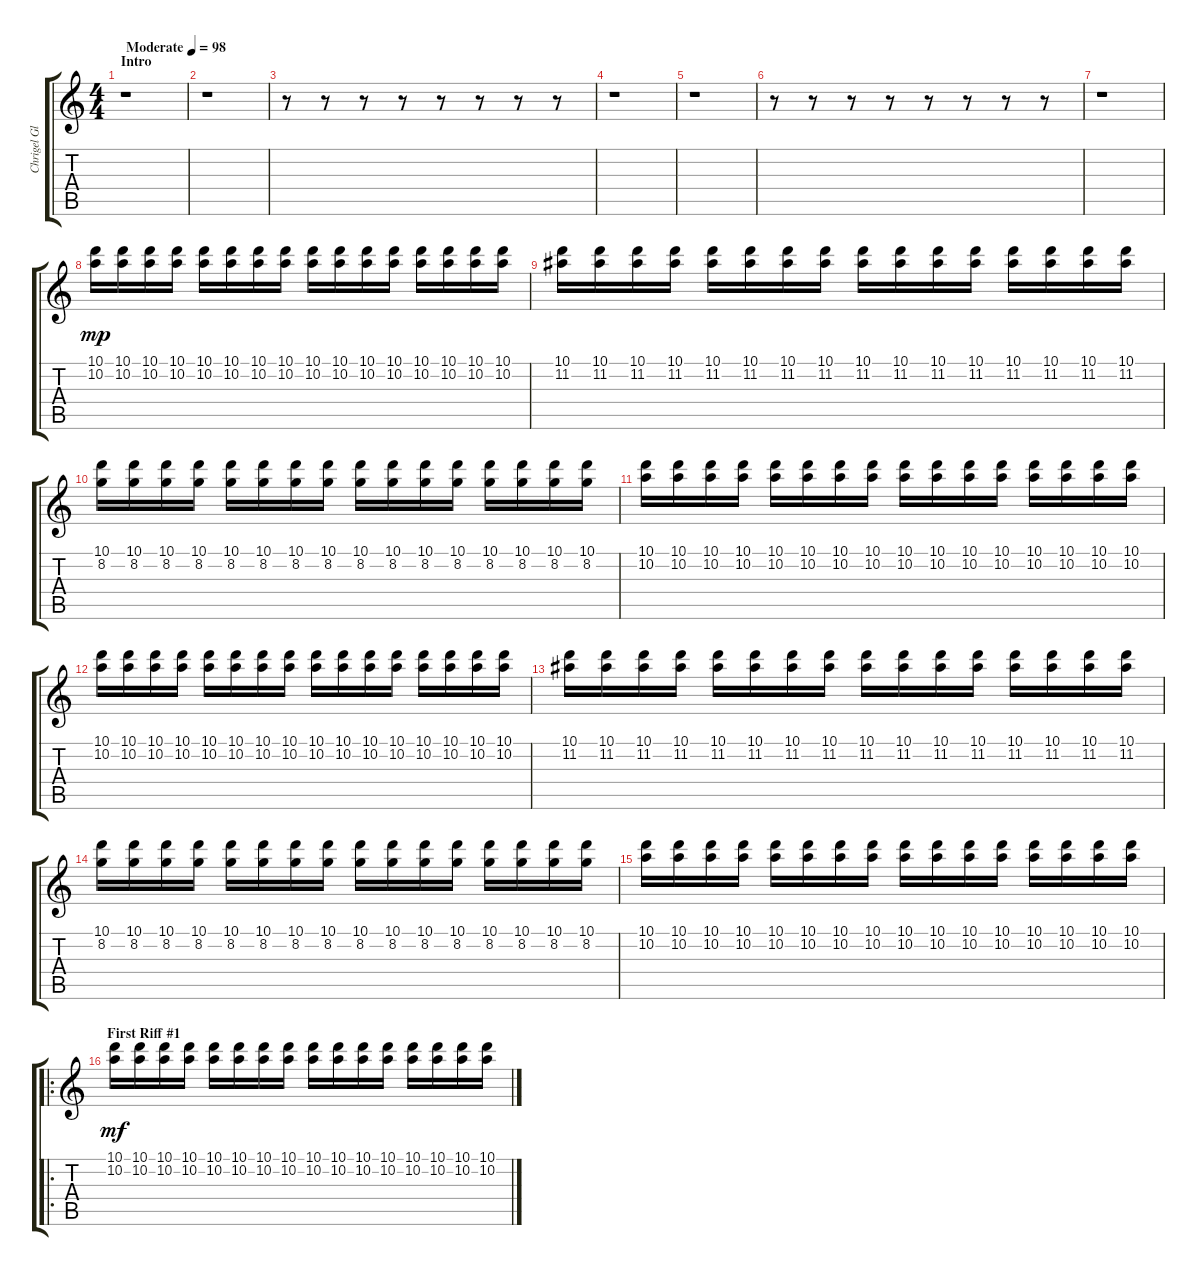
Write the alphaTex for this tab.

\track ("Chrigel Glanzmann (mandolin)" "Chrigel Gl") {instrument acousticguitarsteel}
\staff {score tabs}
\tuning (E4 B3 G3 D3 A2 D2) {hide}
\ts (4 4)
\section ("" "Intro")
\tempo (98 "Moderate")
\clef g2
\ks c
r.1{dy mp instrument acousticguitarsteel} |
r.1 |
r.8 r.8 r.8 r.8 r.8 r.8 r.8 r.8 |
r.1 |
r.1 |
r.8 r.8 r.8 r.8 r.8 r.8 r.8 r.8 |
r.1 |
(10.1 10.2).16 (10.1 10.2).16 (10.1 10.2).16 (10.1 10.2).16 (10.1 10.2).16 (10.1 10.2).16 (10.1 10.2).16 (10.1 10.2).16 (10.1 10.2).16 (10.1 10.2).16 (10.1 10.2).16 (10.1 10.2).16 (10.1 10.2).16 (10.1 10.2).16 (10.1 10.2).16 (10.1 10.2).16 |
(10.1 11.2).16 (10.1 11.2).16 (10.1 11.2).16 (10.1 11.2).16 (10.1 11.2).16 (10.1 11.2).16 (10.1 11.2).16 (10.1 11.2).16 (10.1 11.2).16 (10.1 11.2).16 (10.1 11.2).16 (10.1 11.2).16 (10.1 11.2).16 (10.1 11.2).16 (10.1 11.2).16 (10.1 11.2).16 |
(10.1 8.2).16 (10.1 8.2).16 (10.1 8.2).16 (10.1 8.2).16 (10.1 8.2).16 (10.1 8.2).16 (10.1 8.2).16 (10.1 8.2).16 (10.1 8.2).16 (10.1 8.2).16 (10.1 8.2).16 (10.1 8.2).16 (10.1 8.2).16 (10.1 8.2).16 (10.1 8.2).16 (10.1 8.2).16 |
(10.1 10.2).16 (10.1 10.2).16 (10.1 10.2).16 (10.1 10.2).16 (10.1 10.2).16 (10.1 10.2).16 (10.1 10.2).16 (10.1 10.2).16 (10.1 10.2).16 (10.1 10.2).16 (10.1 10.2).16 (10.1 10.2).16 (10.1 10.2).16 (10.1 10.2).16 (10.1 10.2).16 (10.1 10.2).16 |
(10.1 10.2).16 (10.1 10.2).16 (10.1 10.2).16 (10.1 10.2).16 (10.1 10.2).16 (10.1 10.2).16 (10.1 10.2).16 (10.1 10.2).16 (10.1 10.2).16 (10.1 10.2).16 (10.1 10.2).16 (10.1 10.2).16 (10.1 10.2).16 (10.1 10.2).16 (10.1 10.2).16 (10.1 10.2).16 |
(10.1 11.2).16 (10.1 11.2).16 (10.1 11.2).16 (10.1 11.2).16 (10.1 11.2).16 (10.1 11.2).16 (10.1 11.2).16 (10.1 11.2).16 (10.1 11.2).16 (10.1 11.2).16 (10.1 11.2).16 (10.1 11.2).16 (10.1 11.2).16 (10.1 11.2).16 (10.1 11.2).16 (10.1 11.2).16 |
(10.1 8.2).16 (10.1 8.2).16 (10.1 8.2).16 (10.1 8.2).16 (10.1 8.2).16 (10.1 8.2).16 (10.1 8.2).16 (10.1 8.2).16 (10.1 8.2).16 (10.1 8.2).16 (10.1 8.2).16 (10.1 8.2).16 (10.1 8.2).16 (10.1 8.2).16 (10.1 8.2).16 (10.1 8.2).16 |
(10.1 10.2).16 (10.1 10.2).16 (10.1 10.2).16 (10.1 10.2).16 (10.1 10.2).16 (10.1 10.2).16 (10.1 10.2).16 (10.1 10.2).16 (10.1 10.2).16 (10.1 10.2).16 (10.1 10.2).16 (10.1 10.2).16 (10.1 10.2).16 (10.1 10.2).16 (10.1 10.2).16 (10.1 10.2).16 |
\ro
\section ("" "First Riff #1")
(10.1 10.2).16{dy mf} (10.1 10.2).16 (10.1 10.2).16 (10.1 10.2).16 (10.1 10.2).16 (10.1 10.2).16 (10.1 10.2).16 (10.1 10.2).16 (10.1 10.2).16 (10.1 10.2).16 (10.1 10.2).16 (10.1 10.2).16 (10.1 10.2).16 (10.1 10.2).16 (10.1 10.2).16 (10.1 10.2).16
